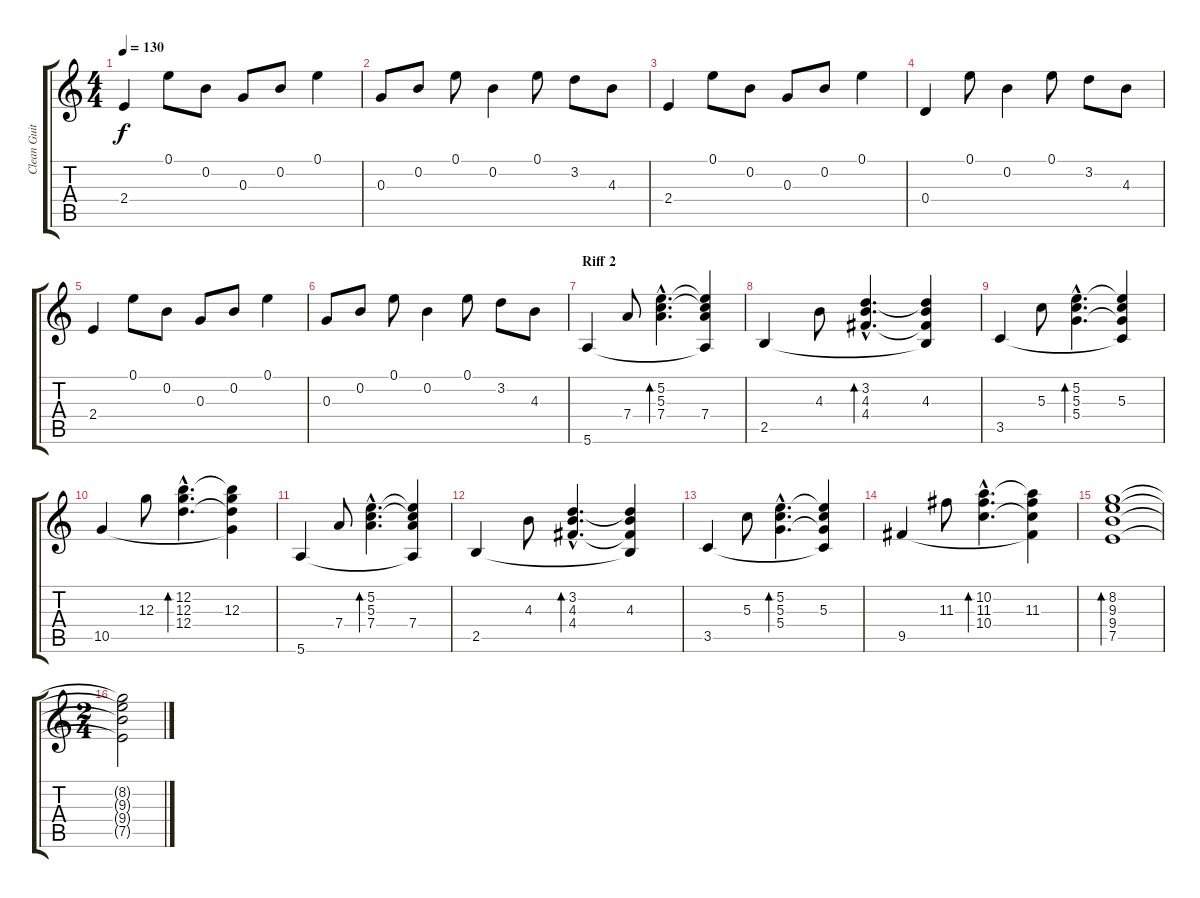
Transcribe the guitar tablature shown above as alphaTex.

\track ("Clean Guitar" "Clean Guit") {instrument electricguitarclean}
\staff {score tabs}
\tuning (E4 B3 G3 D3 A2 E2) {hide}
\ts (4 4)
\tempo 130
\clef g2
\ks c
2.4.4{dy f} 0.1.8 0.2.8 0.3.8 0.2.8 0.1.4 |
0.3.8 0.2.8 0.1.8 0.2.4 0.1.8 3.2.8 4.3.8 |
2.4.4 0.1.8 0.2.8 0.3.8 0.2.8 0.1.4 |
0.4.4 0.1.8 0.2.4 0.1.8 3.2.8 4.3.8 |
2.4.4 0.1.8 0.2.8 0.3.8 0.2.8 0.1.4 |
0.3.8 0.2.8 0.1.8 0.2.4 0.1.8 3.2.8 4.3.8 |
\section ("" "Riff 2")
5.6.4 7.4.8 (5.2{hac} 5.3{hac} 7.4{hac}).4{d bd 240} (5.2{t} 5.3{t} 7.4 5.6{t}).4 |
2.5.4 4.3.8 (3.2{hac} 4.3{hac} 4.4{hac}).4{d bd 240} (3.2{t} 4.3 4.4{t} 2.5{t}).4 |
3.5.4 5.3.8 (5.2{hac} 5.3{hac} 5.4{hac}).4{d bd 240} (5.2{t} 5.3 5.4{t} 3.5{t}).4 |
10.5.4 12.3.8 (12.2{hac} 12.3{hac} 12.4{hac}).4{d bd 240} (12.2{t} 12.3 12.4{t} 10.5{t}).4 |
5.6.4 7.4.8 (5.2{hac} 5.3{hac} 7.4{hac}).4{d bd 240} (5.2{t} 5.3{t} 7.4 5.6{t}).4 |
2.5.4 4.3.8 (3.2{hac} 4.3{hac} 4.4{hac}).4{d bd 240} (3.2{t} 4.3 4.4{t} 2.5{t}).4 |
3.5.4 5.3.8 (5.2{hac} 5.3{hac} 5.4{hac}).4{d bd 240} (5.2{t} 5.3 5.4{t} 3.5{t}).4 |
9.5.4 11.3.8 (10.2{hac} 11.3{hac} 10.4{hac}).4{d bd 240} (10.2{t} 11.3 10.4{t} 9.5{t}).4 |
(8.2 9.3 9.4 7.5).1{bd 240} |
\ts (2 4)
(8.2{t} 9.3{t} 9.4{t} 7.5{t}).2
